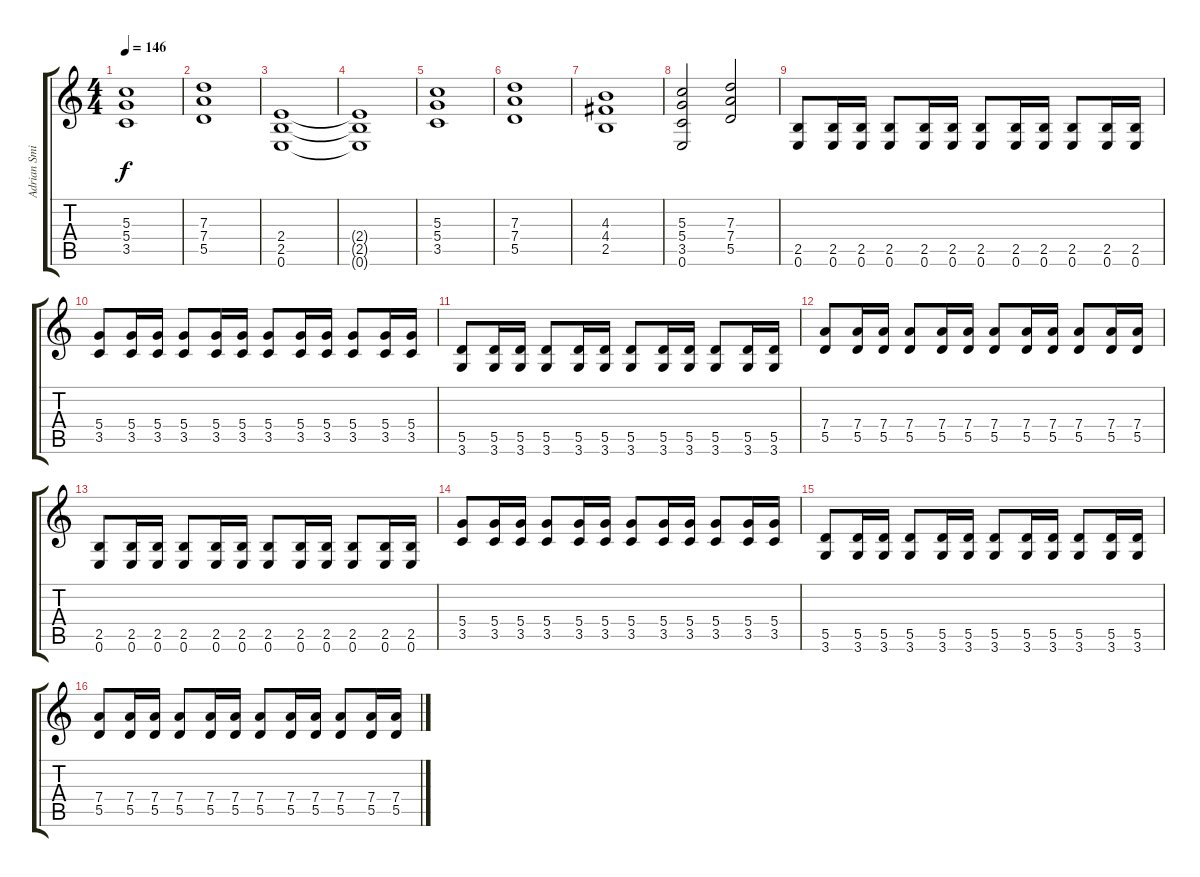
\track ("Adrian Smith" "Adrian Smi") {instrument electricguitarjazz}
\staff {score tabs}
\tuning (E4 B3 G3 D3 A2 E2) {hide}
\ts (4 4)
\tempo 146
\clef g2
\ks c
(5.3 5.4 3.5).1{dy f} |
(7.3 7.4 5.5).1 |
(2.4 2.5 0.6).1 |
(2.4{t} 2.5{t} 0.6{t}).1 |
(5.3 5.4 3.5).1 |
(7.3 7.4 5.5).1 |
(4.3 4.4 2.5).1 |
(5.3 5.4 3.5 0.6).2 (7.3 7.4 5.5).2 |
(2.5 0.6).8 (2.5 0.6).16 (2.5 0.6).16 (2.5 0.6).8 (2.5 0.6).16 (2.5 0.6).16 (2.5 0.6).8 (2.5 0.6).16 (2.5 0.6).16 (2.5 0.6).8 (2.5 0.6).16 (2.5 0.6).16 |
(5.4 3.5).8 (5.4 3.5).16 (5.4 3.5).16 (5.4 3.5).8 (5.4 3.5).16 (5.4 3.5).16 (5.4 3.5).8 (5.4 3.5).16 (5.4 3.5).16 (5.4 3.5).8 (5.4 3.5).16 (5.4 3.5).16 |
(5.5 3.6).8 (5.5 3.6).16 (5.5 3.6).16 (5.5 3.6).8 (5.5 3.6).16 (5.5 3.6).16 (5.5 3.6).8 (5.5 3.6).16 (5.5 3.6).16 (5.5 3.6).8 (5.5 3.6).16 (5.5 3.6).16 |
(7.4 5.5).8 (7.4 5.5).16 (7.4 5.5).16 (7.4 5.5).8 (7.4 5.5).16 (7.4 5.5).16 (7.4 5.5).8 (7.4 5.5).16 (7.4 5.5).16 (7.4 5.5).8 (7.4 5.5).16 (7.4 5.5).16 |
(2.5 0.6).8 (2.5 0.6).16 (2.5 0.6).16 (2.5 0.6).8 (2.5 0.6).16 (2.5 0.6).16 (2.5 0.6).8 (2.5 0.6).16 (2.5 0.6).16 (2.5 0.6).8 (2.5 0.6).16 (2.5 0.6).16 |
(5.4 3.5).8 (5.4 3.5).16 (5.4 3.5).16 (5.4 3.5).8 (5.4 3.5).16 (5.4 3.5).16 (5.4 3.5).8 (5.4 3.5).16 (5.4 3.5).16 (5.4 3.5).8 (5.4 3.5).16 (5.4 3.5).16 |
(5.5 3.6).8 (5.5 3.6).16 (5.5 3.6).16 (5.5 3.6).8 (5.5 3.6).16 (5.5 3.6).16 (5.5 3.6).8 (5.5 3.6).16 (5.5 3.6).16 (5.5 3.6).8 (5.5 3.6).16 (5.5 3.6).16 |
(7.4 5.5).8 (7.4 5.5).16 (7.4 5.5).16 (7.4 5.5).8 (7.4 5.5).16 (7.4 5.5).16 (7.4 5.5).8 (7.4 5.5).16 (7.4 5.5).16 (7.4 5.5).8 (7.4 5.5).16 (7.4 5.5).16
